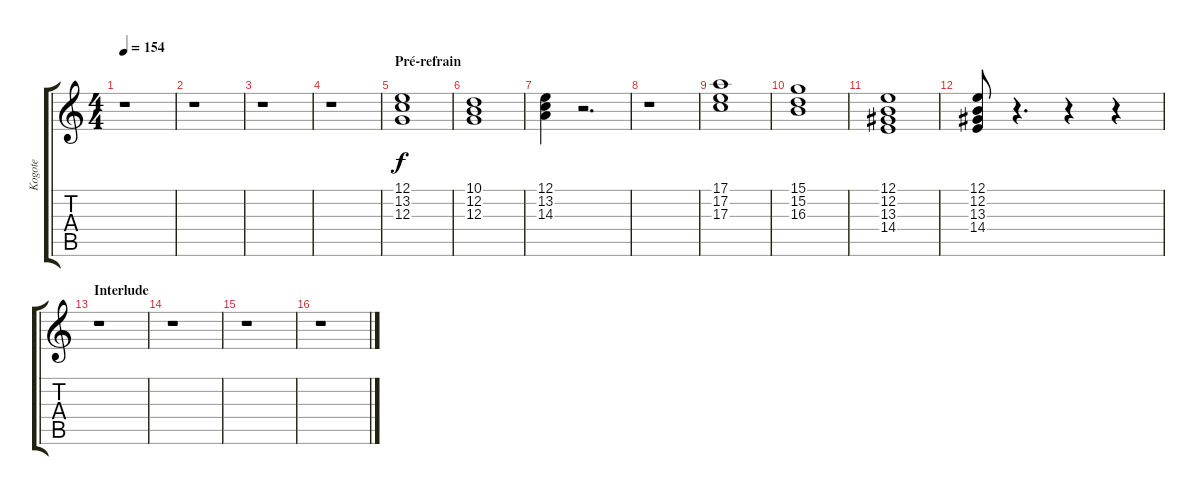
\track ("Kogote" "Kogote") {instrument drawbarorgan}
\staff {score tabs}
\tuning (E4 B3 G3 D3 A2 E2) {hide}
\ts (4 4)
\tempo 154
\clef g2
\ks c
r.1{dy f} |
r.1 |
r.1 |
r.1 |
\section ("" "Pré-refrain")
(12.1 13.2 12.3).1 |
(10.1 12.2 12.3).1 |
(12.1 13.2 14.3).4 r.2{d} |
r.1 |
(17.1 17.2 17.3).1 |
(15.1 15.2 16.3).1 |
(12.1 12.2 13.3 14.4).1 |
(12.1 12.2 13.3 14.4).8 r.4{d} r.4 r.4 |
\section ("" "Interlude")
r.1 |
r.1 |
r.1 |
r.1
